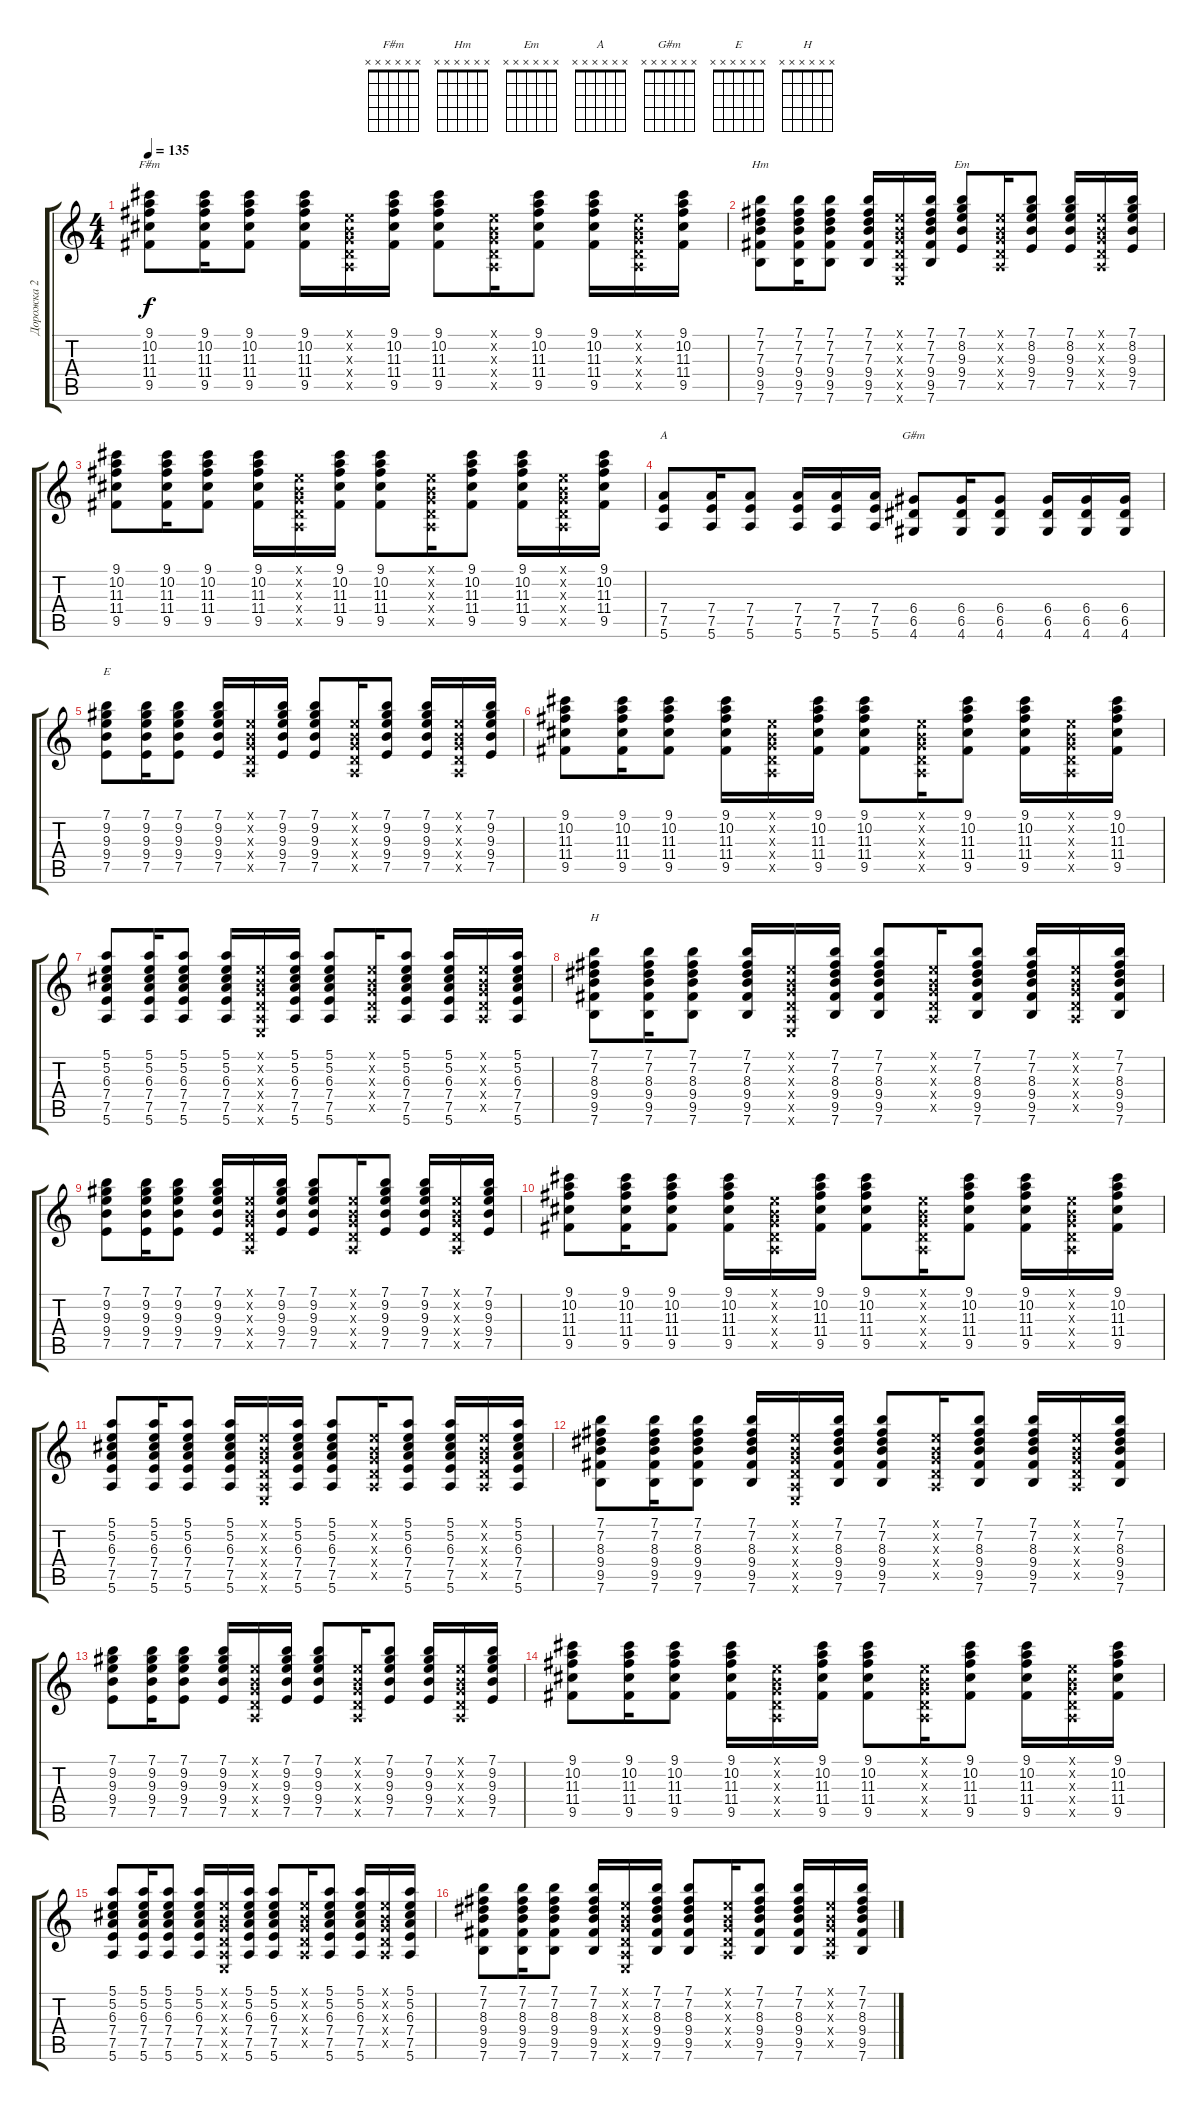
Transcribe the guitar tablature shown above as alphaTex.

\track ("Дорожка 2" "Дорожка 2") {instrument acousticguitarsteel}
\staff {score tabs}
\tuning (E4 B3 G3 D3 A2 E2) {hide}
\chord ("F#m" x x x x x x)
\chord ("Hm" x x x x x x)
\chord ("Em" x x x x x x)
\chord ("A" x x x x x x)
\chord ("G#m" x x x x x x)
\chord ("E" x x x x x x)
\chord ("H" x x x x x x)
\ts (4 4)
\tempo 135
\clef g2
\ks c
(9.1 10.2 11.3 11.4 9.5).8{ch "F#m" dy f} (9.1 10.2 11.3 11.4 9.5).16 (9.1 10.2 11.3 11.4 9.5).8 (9.1 10.2 11.3 11.4 9.5).16 (0.1{x} 0.2{x} 0.3{x} 0.4{x} 0.5{x}).16 (9.1 10.2 11.3 11.4 9.5).16 (9.1 10.2 11.3 11.4 9.5).8 (0.1{x} 0.2{x} 0.3{x} 0.4{x} 0.5{x}).16 (9.1 10.2 11.3 11.4 9.5).8 (9.1 10.2 11.3 11.4 9.5).16 (0.1{x} 0.2{x} 0.3{x} 0.4{x} 0.5{x}).16 (9.1 10.2 11.3 11.4 9.5).16 |
(7.1 7.2 7.3 9.4 9.5 7.6).8{ch "Hm"} (7.1 7.2 7.3 9.4 9.5 7.6).16 (7.1 7.2 7.3 9.4 9.5 7.6).8 (7.1 7.2 7.3 9.4 9.5 7.6).16 (0.1{x} 0.2{x} 0.3{x} 0.4{x} 0.5{x} 0.6{x}).16 (7.1 7.2 7.3 9.4 9.5 7.6).16 (7.1 8.2 9.3 9.4 7.5).8{ch "Em"} (0.1{x} 0.2{x} 0.3{x} 0.4{x} 0.5{x}).16 (7.1 8.2 9.3 9.4 7.5).8 (7.1 8.2 9.3 9.4 7.5).16 (0.1{x} 0.2{x} 0.3{x} 0.4{x} 0.5{x}).16 (7.1 8.2 9.3 9.4 7.5).16 |
(9.1 10.2 11.3 11.4 9.5).8 (9.1 10.2 11.3 11.4 9.5).16 (9.1 10.2 11.3 11.4 9.5).8 (9.1 10.2 11.3 11.4 9.5).16 (0.1{x} 0.2{x} 0.3{x} 0.4{x} 0.5{x}).16 (9.1 10.2 11.3 11.4 9.5).16 (9.1 10.2 11.3 11.4 9.5).8 (0.1{x} 0.2{x} 0.3{x} 0.4{x} 0.5{x}).16 (9.1 10.2 11.3 11.4 9.5).8 (9.1 10.2 11.3 11.4 9.5).16 (0.1{x} 0.2{x} 0.3{x} 0.4{x} 0.5{x}).16 (9.1 10.2 11.3 11.4 9.5).16 |
(7.4 7.5 5.6).8{ch "A"} (7.4 7.5 5.6).16 (7.4 7.5 5.6).8 (7.4 7.5 5.6).16 (7.4 7.5 5.6).16 (7.4 7.5 5.6).16 (6.4 6.5 4.6).8{ch "G#m"} (6.4 6.5 4.6).16 (6.4 6.5 4.6).8 (6.4 6.5 4.6).16 (6.4 6.5 4.6).16 (6.4 6.5 4.6).16 |
(7.1 9.2 9.3 9.4 7.5).8{ch "E"} (7.1 9.2 9.3 9.4 7.5).16 (7.1 9.2 9.3 9.4 7.5).8 (7.1 9.2 9.3 9.4 7.5).16 (0.1{x} 0.2{x} 0.3{x} 0.4{x} 0.5{x}).16 (7.1 9.2 9.3 9.4 7.5).16 (7.1 9.2 9.3 9.4 7.5).8 (0.1{x} 0.2{x} 0.3{x} 0.4{x} 0.5{x}).16 (7.1 9.2 9.3 9.4 7.5).8 (7.1 9.2 9.3 9.4 7.5).16 (0.1{x} 0.2{x} 0.3{x} 0.4{x} 0.5{x}).16 (7.1 9.2 9.3 9.4 7.5).16 |
(9.1 10.2 11.3 11.4 9.5).8 (9.1 10.2 11.3 11.4 9.5).16 (9.1 10.2 11.3 11.4 9.5).8 (9.1 10.2 11.3 11.4 9.5).16 (0.1{x} 0.2{x} 0.3{x} 0.4{x} 0.5{x}).16 (9.1 10.2 11.3 11.4 9.5).16 (9.1 10.2 11.3 11.4 9.5).8 (0.1{x} 0.2{x} 0.3{x} 0.4{x} 0.5{x}).16 (9.1 10.2 11.3 11.4 9.5).8 (9.1 10.2 11.3 11.4 9.5).16 (0.1{x} 0.2{x} 0.3{x} 0.4{x} 0.5{x}).16 (9.1 10.2 11.3 11.4 9.5).16 |
(5.1 5.2 6.3 7.4 7.5 5.6).8 (5.1 5.2 6.3 7.4 7.5 5.6).16 (5.1 5.2 6.3 7.4 7.5 5.6).8 (5.1 5.2 6.3 7.4 7.5 5.6).16 (0.1{x} 0.2{x} 0.3{x} 0.4{x} 0.5{x} 0.6{x}).16 (5.1 5.2 6.3 7.4 7.5 5.6).16 (5.1 5.2 6.3 7.4 7.5 5.6).8 (0.1{x} 0.2{x} 0.3{x} 0.4{x} 0.5{x}).16 (5.1 5.2 6.3 7.4 7.5 5.6).8 (5.1 5.2 6.3 7.4 7.5 5.6).16 (0.1{x} 0.2{x} 0.3{x} 0.4{x} 0.5{x}).16 (5.1 5.2 6.3 7.4 7.5 5.6).16 |
(7.1 7.2 8.3 9.4 9.5 7.6).8{ch "H"} (7.1 7.2 8.3 9.4 9.5 7.6).16 (7.1 7.2 8.3 9.4 9.5 7.6).8 (7.1 7.2 8.3 9.4 9.5 7.6).16 (0.1{x} 0.2{x} 0.3{x} 0.4{x} 0.5{x} 0.6{x}).16 (7.1 7.2 8.3 9.4 9.5 7.6).16 (7.1 7.2 8.3 9.4 9.5 7.6).8 (0.1{x} 0.2{x} 0.3{x} 0.4{x} 0.5{x}).16 (7.1 7.2 8.3 9.4 9.5 7.6).8 (7.1 7.2 8.3 9.4 9.5 7.6).16 (0.1{x} 0.2{x} 0.3{x} 0.4{x} 0.5{x}).16 (7.1 7.2 8.3 9.4 9.5 7.6).16 |
(7.1 9.2 9.3 9.4 7.5).8 (7.1 9.2 9.3 9.4 7.5).16 (7.1 9.2 9.3 9.4 7.5).8 (7.1 9.2 9.3 9.4 7.5).16 (0.1{x} 0.2{x} 0.3{x} 0.4{x} 0.5{x}).16 (7.1 9.2 9.3 9.4 7.5).16 (7.1 9.2 9.3 9.4 7.5).8 (0.1{x} 0.2{x} 0.3{x} 0.4{x} 0.5{x}).16 (7.1 9.2 9.3 9.4 7.5).8 (7.1 9.2 9.3 9.4 7.5).16 (0.1{x} 0.2{x} 0.3{x} 0.4{x} 0.5{x}).16 (7.1 9.2 9.3 9.4 7.5).16 |
(9.1 10.2 11.3 11.4 9.5).8 (9.1 10.2 11.3 11.4 9.5).16 (9.1 10.2 11.3 11.4 9.5).8 (9.1 10.2 11.3 11.4 9.5).16 (0.1{x} 0.2{x} 0.3{x} 0.4{x} 0.5{x}).16 (9.1 10.2 11.3 11.4 9.5).16 (9.1 10.2 11.3 11.4 9.5).8 (0.1{x} 0.2{x} 0.3{x} 0.4{x} 0.5{x}).16 (9.1 10.2 11.3 11.4 9.5).8 (9.1 10.2 11.3 11.4 9.5).16 (0.1{x} 0.2{x} 0.3{x} 0.4{x} 0.5{x}).16 (9.1 10.2 11.3 11.4 9.5).16 |
(5.1 5.2 6.3 7.4 7.5 5.6).8 (5.1 5.2 6.3 7.4 7.5 5.6).16 (5.1 5.2 6.3 7.4 7.5 5.6).8 (5.1 5.2 6.3 7.4 7.5 5.6).16 (0.1{x} 0.2{x} 0.3{x} 0.4{x} 0.5{x} 0.6{x}).16 (5.1 5.2 6.3 7.4 7.5 5.6).16 (5.1 5.2 6.3 7.4 7.5 5.6).8 (0.1{x} 0.2{x} 0.3{x} 0.4{x} 0.5{x}).16 (5.1 5.2 6.3 7.4 7.5 5.6).8 (5.1 5.2 6.3 7.4 7.5 5.6).16 (0.1{x} 0.2{x} 0.3{x} 0.4{x} 0.5{x}).16 (5.1 5.2 6.3 7.4 7.5 5.6).16 |
(7.1 7.2 8.3 9.4 9.5 7.6).8 (7.1 7.2 8.3 9.4 9.5 7.6).16 (7.1 7.2 8.3 9.4 9.5 7.6).8 (7.1 7.2 8.3 9.4 9.5 7.6).16 (0.1{x} 0.2{x} 0.3{x} 0.4{x} 0.5{x} 0.6{x}).16 (7.1 7.2 8.3 9.4 9.5 7.6).16 (7.1 7.2 8.3 9.4 9.5 7.6).8 (0.1{x} 0.2{x} 0.3{x} 0.4{x} 0.5{x}).16 (7.1 7.2 8.3 9.4 9.5 7.6).8 (7.1 7.2 8.3 9.4 9.5 7.6).16 (0.1{x} 0.2{x} 0.3{x} 0.4{x} 0.5{x}).16 (7.1 7.2 8.3 9.4 9.5 7.6).16 |
(7.1 9.2 9.3 9.4 7.5).8 (7.1 9.2 9.3 9.4 7.5).16 (7.1 9.2 9.3 9.4 7.5).8 (7.1 9.2 9.3 9.4 7.5).16 (0.1{x} 0.2{x} 0.3{x} 0.4{x} 0.5{x}).16 (7.1 9.2 9.3 9.4 7.5).16 (7.1 9.2 9.3 9.4 7.5).8 (0.1{x} 0.2{x} 0.3{x} 0.4{x} 0.5{x}).16 (7.1 9.2 9.3 9.4 7.5).8 (7.1 9.2 9.3 9.4 7.5).16 (0.1{x} 0.2{x} 0.3{x} 0.4{x} 0.5{x}).16 (7.1 9.2 9.3 9.4 7.5).16 |
(9.1 10.2 11.3 11.4 9.5).8 (9.1 10.2 11.3 11.4 9.5).16 (9.1 10.2 11.3 11.4 9.5).8 (9.1 10.2 11.3 11.4 9.5).16 (0.1{x} 0.2{x} 0.3{x} 0.4{x} 0.5{x}).16 (9.1 10.2 11.3 11.4 9.5).16 (9.1 10.2 11.3 11.4 9.5).8 (0.1{x} 0.2{x} 0.3{x} 0.4{x} 0.5{x}).16 (9.1 10.2 11.3 11.4 9.5).8 (9.1 10.2 11.3 11.4 9.5).16 (0.1{x} 0.2{x} 0.3{x} 0.4{x} 0.5{x}).16 (9.1 10.2 11.3 11.4 9.5).16 |
(5.1 5.2 6.3 7.4 7.5 5.6).8 (5.1 5.2 6.3 7.4 7.5 5.6).16 (5.1 5.2 6.3 7.4 7.5 5.6).8 (5.1 5.2 6.3 7.4 7.5 5.6).16 (0.1{x} 0.2{x} 0.3{x} 0.4{x} 0.5{x} 0.6{x}).16 (5.1 5.2 6.3 7.4 7.5 5.6).16 (5.1 5.2 6.3 7.4 7.5 5.6).8 (0.1{x} 0.2{x} 0.3{x} 0.4{x} 0.5{x}).16 (5.1 5.2 6.3 7.4 7.5 5.6).8 (5.1 5.2 6.3 7.4 7.5 5.6).16 (0.1{x} 0.2{x} 0.3{x} 0.4{x} 0.5{x}).16 (5.1 5.2 6.3 7.4 7.5 5.6).16 |
(7.1 7.2 8.3 9.4 9.5 7.6).8 (7.1 7.2 8.3 9.4 9.5 7.6).16 (7.1 7.2 8.3 9.4 9.5 7.6).8 (7.1 7.2 8.3 9.4 9.5 7.6).16 (0.1{x} 0.2{x} 0.3{x} 0.4{x} 0.5{x} 0.6{x}).16 (7.1 7.2 8.3 9.4 9.5 7.6).16 (7.1 7.2 8.3 9.4 9.5 7.6).8 (0.1{x} 0.2{x} 0.3{x} 0.4{x} 0.5{x}).16 (7.1 7.2 8.3 9.4 9.5 7.6).8 (7.1 7.2 8.3 9.4 9.5 7.6).16 (0.1{x} 0.2{x} 0.3{x} 0.4{x} 0.5{x}).16 (7.1 7.2 8.3 9.4 9.5 7.6).16
